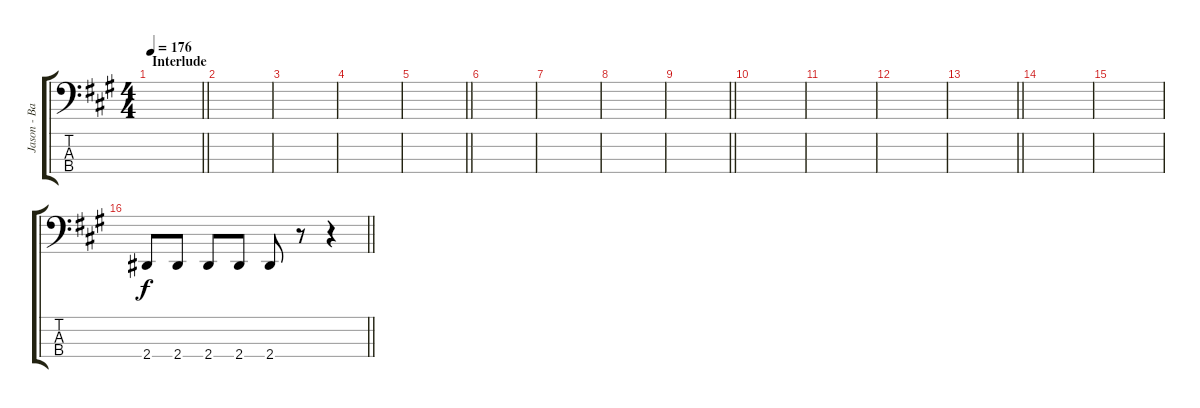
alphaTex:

\track ("Jason - Bass" "Jason - Ba") {instrument electricbassfinger}
\staff {score tabs}
\tuning (Gb2 Db2 Ab1 Db1) {hide}
\ts (4 4)
\section ("" "Interlude")
\tempo 176
\clef f4
\barLineRight lightlight
\ks a
|
|
|
|
\barLineRight lightlight
|
|
|
|
\barLineRight lightlight
|
|
|
|
\barLineRight lightlight
|
|
|
\barLineRight lightlight
2.4.8 2.4.8 2.4.8 2.4.8 2.4.8 r.8 r.4
